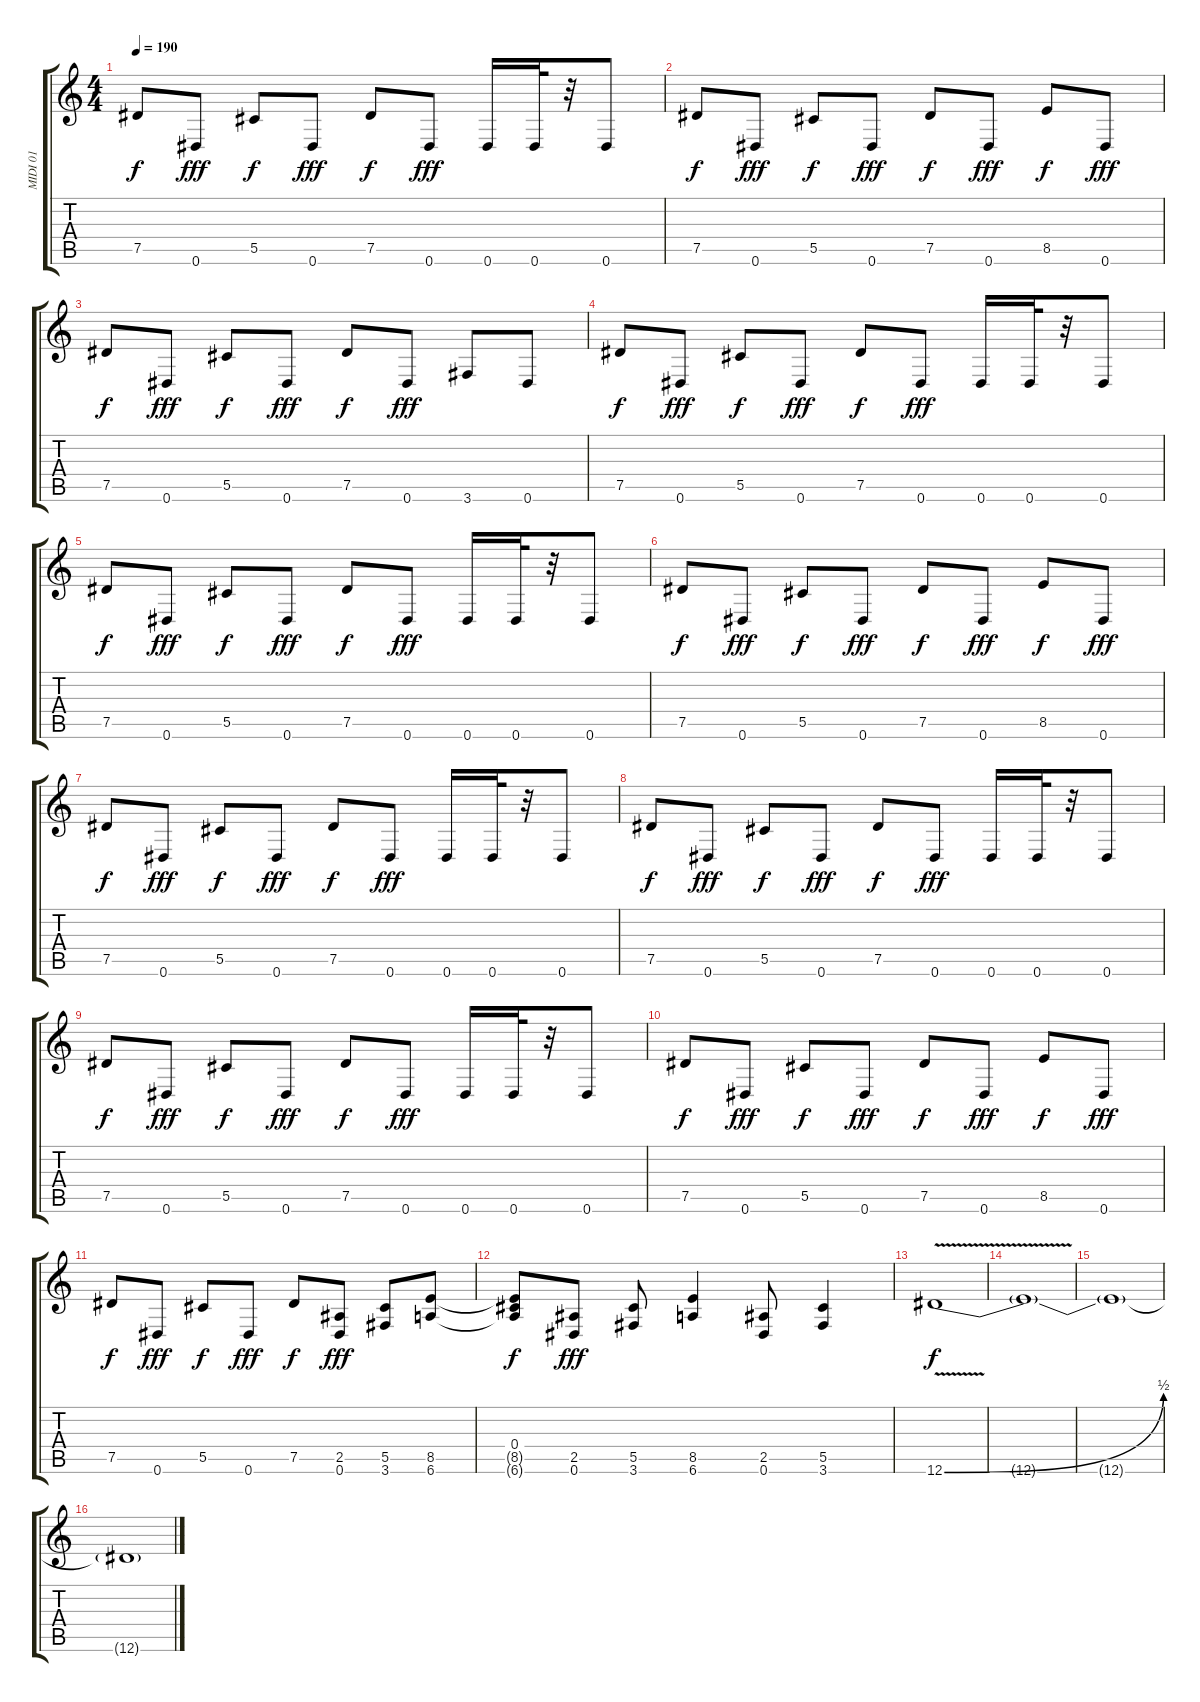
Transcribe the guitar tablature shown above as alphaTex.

\track ("MIDI 01" "MIDI 01") {instrument distortionguitar}
\staff {score tabs}
\tuning (Eb4 Bb3 Gb3 Db3 Ab2 Eb2) {hide}
\ts (4 4)
\tempo 190
\clef g2
\ks c
7.5.8{dy f} 0.6.8{dy fff} 5.5.8{dy f} 0.6.8{dy fff} 7.5.8{dy f} 0.6.8{dy fff} 0.6.16 0.6.32 r.32 0.6.8 |
7.5.8{dy f} 0.6.8{dy fff} 5.5.8{dy f} 0.6.8{dy fff} 7.5.8{dy f} 0.6.8{dy fff} 8.5.8{dy f} 0.6.8{dy fff} |
7.5.8{dy f} 0.6.8{dy fff} 5.5.8{dy f} 0.6.8{dy fff} 7.5.8{dy f} 0.6.8{dy fff} 3.6.8 0.6.8 |
7.5.8{dy f} 0.6.8{dy fff} 5.5.8{dy f} 0.6.8{dy fff} 7.5.8{dy f} 0.6.8{dy fff} 0.6.16 0.6.32 r.32 0.6.8 |
7.5.8{dy f} 0.6.8{dy fff} 5.5.8{dy f} 0.6.8{dy fff} 7.5.8{dy f} 0.6.8{dy fff} 0.6.16 0.6.32 r.32 0.6.8 |
7.5.8{dy f} 0.6.8{dy fff} 5.5.8{dy f} 0.6.8{dy fff} 7.5.8{dy f} 0.6.8{dy fff} 8.5.8{dy f} 0.6.8{dy fff} |
7.5.8{dy f} 0.6.8{dy fff} 5.5.8{dy f} 0.6.8{dy fff} 7.5.8{dy f} 0.6.8{dy fff} 0.6.16 0.6.32 r.32 0.6.8 |
7.5.8{dy f} 0.6.8{dy fff} 5.5.8{dy f} 0.6.8{dy fff} 7.5.8{dy f} 0.6.8{dy fff} 0.6.16 0.6.32 r.32 0.6.8 |
7.5.8{dy f} 0.6.8{dy fff} 5.5.8{dy f} 0.6.8{dy fff} 7.5.8{dy f} 0.6.8{dy fff} 0.6.16 0.6.32 r.32 0.6.8 |
7.5.8{dy f} 0.6.8{dy fff} 5.5.8{dy f} 0.6.8{dy fff} 7.5.8{dy f} 0.6.8{dy fff} 8.5.8{dy f} 0.6.8{dy fff} |
7.5.8{dy f} 0.6.8{dy fff} 5.5.8{dy f} 0.6.8{dy fff} 7.5.8{dy f} (2.5 0.6).8{dy fff} (5.5 3.6).8 (8.5 6.6).8 |
(0.4 8.5{t} 6.6{t}).8{dy f} (2.5 0.6).8{dy fff} (5.5 3.6).8 (8.5 6.6).4 (2.5 0.6).8 (5.5 3.6).4 |
12.6{be (bend 0 0 60 2) v}.1{dy f} |
12.6{t}.1 |
12.6{t}.1 |
12.6{t}.1
